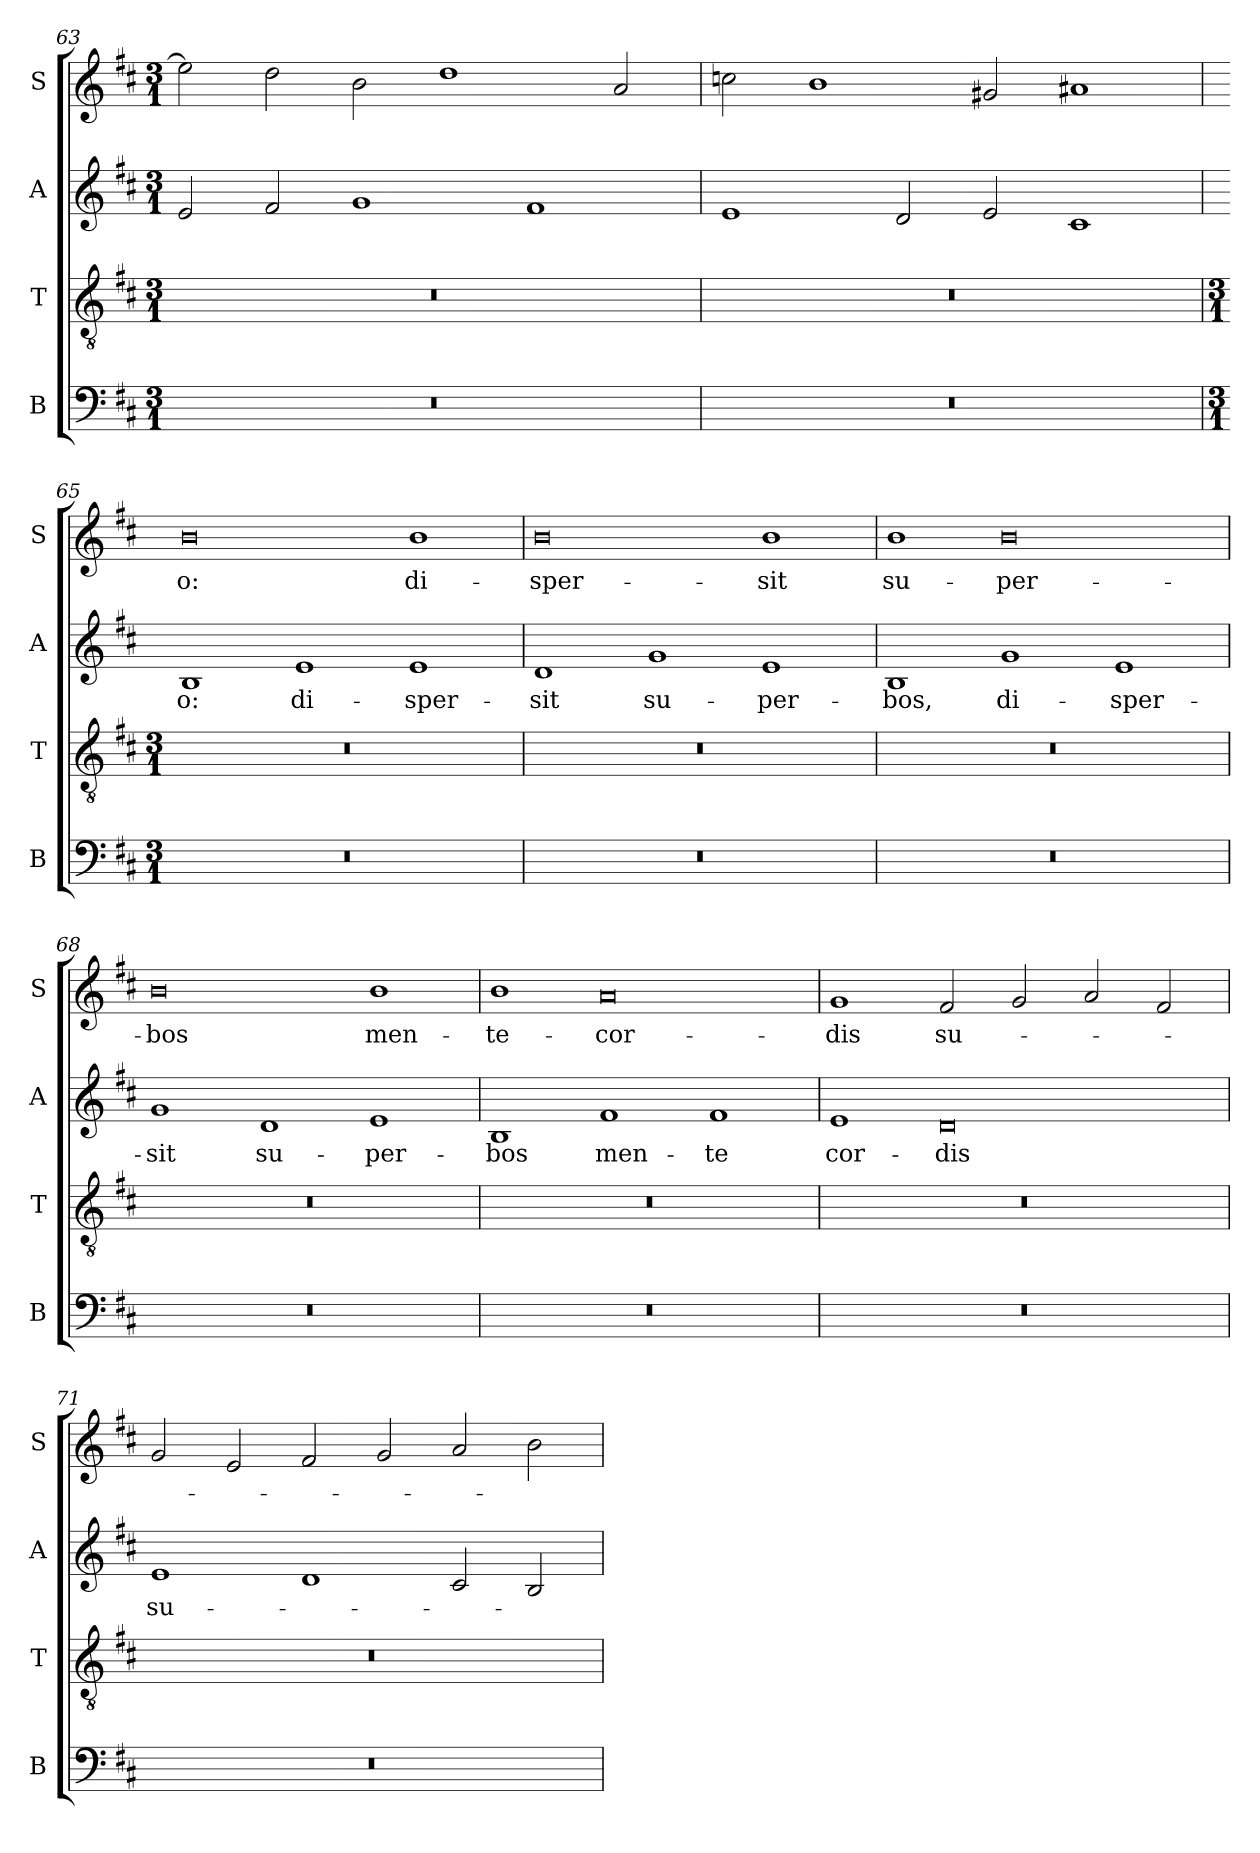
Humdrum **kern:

**kern	**kern	**kern	**text	**kern	**text
*part4	*part3	*part2	*part2	*part1	*part1
*staff4	*staff3	*staff2	*staff2	*staff1	*staff1
*I"B	*I"T	*I"A	*	*I"S	*
*I'B	*I'T	*I'A	*	*I'S	*
*clefF4	*clefGv2	*clefG2	*	*clefG2	*
*k[f#c#]	*k[f#c#]	*k[f#c#]	*	*k[f#c#]	*
*D:	*D:	*D:	*	*D:	*
*M3/1	*M3/1	*M3/1	*	*M3/1	*
=63	=63	=63	=63	=63	=63
0.r	0.r	2e	.	2ee]	.
.	.	2f#	.	2dd	.
.	.	1g	.	2b	.
.	.	.	.	1dd	.
.	.	1f#	.	.	.
.	.	.	.	2a	.
=64	=64	=64	=64	=64	=64
0.r	0.r	1e	.	2ccn	.
.	.	.	.	1b	.
.	.	2d	.	.	.
.	.	2e	.	2g#X	.
.	.	1c#	.	1a#X	.
!!LO:LB:g=z
=65	=65	=65	=65	=65	=65
*M3/1	*M3/1	*	*	*	*
!	!	!	!LO:LY:b	!	!LO:LY:b
0.r	0.r	1B	o:	0b	o:
!	!	!	!LO:LY:b	!	!
.	.	1e	di-	.	.
!	!	!	!LO:LY:b	!	!LO:LY:b
.	.	1e	-sper-	1b	di-
=66	=66	=66	=66	=66	=66
!	!	!	!LO:LY:b	!	!LO:LY:b
0.r	0.r	1d	-sit	0b	-sper-
!	!	!	!LO:LY:b	!	!
.	.	1g	su-	.	.
!	!	!	!LO:LY:b	!	!LO:LY:b
.	.	1e	-per-	1b	-sit
=67	=67	=67	=67	=67	=67
!	!	!	!LO:LY:b	!	!LO:LY:b
0.r	0.r	1B	-bos,	1b	su-
!	!	!	!LO:LY:b	!	!LO:LY:b
.	.	1g	di-	0b	-per-
!	!	!	!LO:LY:b	!	!
.	.	1e	-sper-	.	.
=68	=68	=68	=68	=68	=68
!	!	!	!LO:LY:b	!	!LO:LY:b
0.r	0.r	1g	-sit	0b	-bos
!	!	!	!LO:LY:b	!	!
.	.	1d	su-	.	.
!	!	!	!LO:LY:b	!	!LO:LY:b
.	.	1e	-per-	1b	men-
=69	=69	=69	=69	=69	=69
!	!	!	!LO:LY:b	!	!LO:LY:b
0.r	0.r	1B	-bos	1b	-te-
!	!	!	!LO:LY:b	!	!LO:LY:b
.	.	1f#	men-	0a	-cor-
!	!	!	!LO:LY:b	!	!
.	.	1f#	-te	.	.
=70	=70	=70	=70	=70	=70
!	!	!	!LO:LY:b	!	!LO:LY:b
0.r	0.r	1e	cor-	1g	-dis
!	!	!	!LO:LY:b	!	!LO:LY:b
.	.	0d	-dis	2f#	su-
.	.	.	.	2g	.
.	.	.	.	2a	.
.	.	.	.	2f#/	.
=71	=71	=71	=71	=71	=71
!	!	!	!LO:LY:b	!	!
0.r	0.r	1e	su-	2g	.
.	.	.	.	2e/	.
.	.	1d	.	2f#/	.
.	.	.	.	2g	.
.	.	2c#	.	2a	.
.	.	2B	.	2b	.
=	=	=	=	=	=
*-	*-	*-	*-	*-	*-
